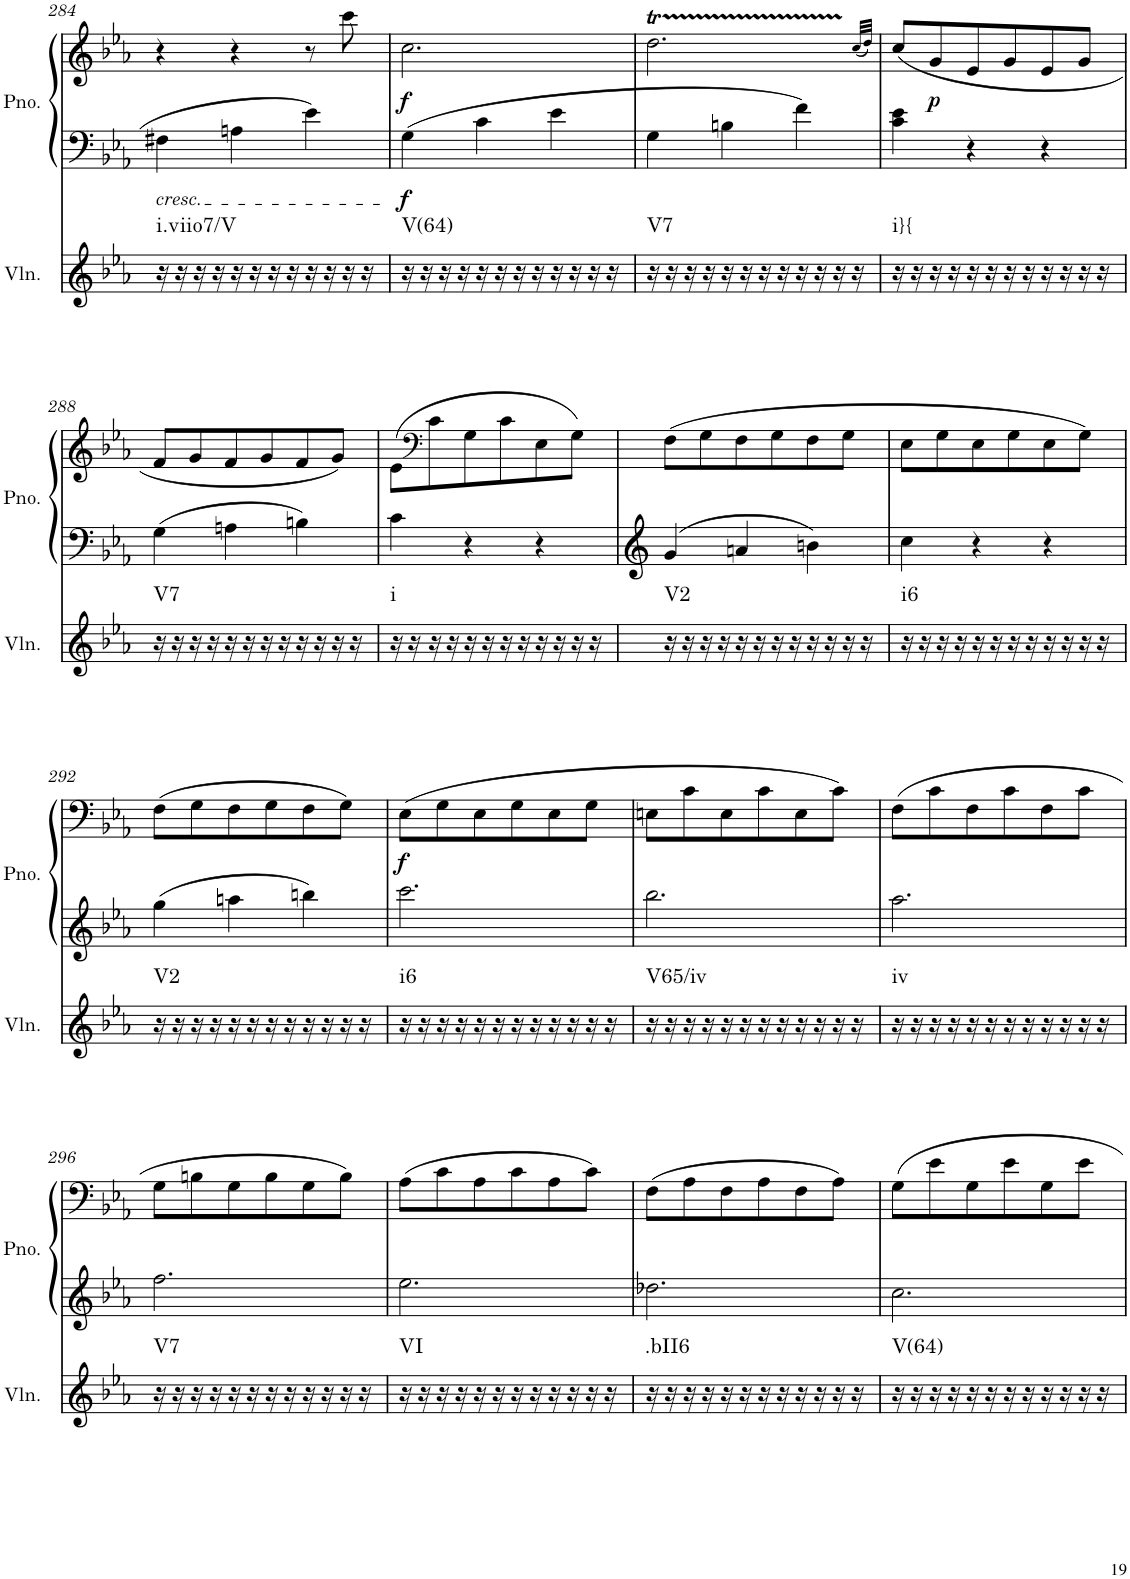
**kern	**harte	**kern	**kern	**dynam
*part2	*part2	*part1	*part1	*part1
*staff3	*	*staff2	*staff1	*staff1/2
*I"Violin	*	*I"Piano	*	*
*I'Vln.	*	*I'Pno.	*	*
!!LO:PB:g=z
*clefG2	*	*clefF4	*clefG2	*
*k[b-e-a-]	*	*k[b-e-a-]	*k[b-e-a-]	*
*M3/4	*	*M3/4	*M3/4	*
=284	=284	=284	=284	=284
!	!LO:H:kt=i.viio7/V	!LO:TX:b:i:t=cresc.	!	!
16r	N	4F#X\	4r	.
16r	.	.	.	.
16r	.	.	.	.
16r	.	.	.	.
16r	.	4An\	4r	.
16r	.	.	.	.
16r	.	.	.	.
16r	.	.	.	.
16r	.	4e-\	8r	.
16r	.	.	.	.
16r	.	.	8ccc\	.
16r	.	.	.	.
=285	=285	=285	=285	=285
!	!	!	!	!LO:DY:b=2
!	!LO:H:kt=V(64)	!	!	!LO:DY:n=1:b
16r	N	4G\	2.cc\	f f
16r	.	.	.	.
16r	.	.	.	.
16r	.	.	.	.
16r	.	4c\	.	.
16r	.	.	.	.
16r	.	.	.	.
16r	.	.	.	.
16r	.	4e-\	.	.
16r	.	.	.	.
16r	.	.	.	.
16r	.	.	.	.
=286	=286	=286	=286	=286
!	!LO:H:kt=V7	!	!	!
16r	N	4G\	2.ddt\	.
16r	.	.	.	.
16r	.	.	.	.
16r	.	.	.	.
16r	.	4Bn\	.	.
16r	.	.	.	.
16r	.	.	.	.
16r	.	.	.	.
16r	.	4f\	.	.
16r	.	.	.	.
16r	.	.	.	.
16r	.	.	.	.
.	.	.	(32qcc/LLL	.
.	.	.	32qdd/JJJ)	.
=287	=287	=287	=287	=287
!	!LO:H:kt=i}{	!	!	!
16r	N	4c\ 4e-\	(8cc/L	.
16r	.	.	.	.
!	!	!	!	!LO:DY:b
16r	.	.	8g/	p
16r	.	.	.	.
16r	.	4r	8e-/	.
16r	.	.	.	.
16r	.	.	8g/	.
16r	.	.	.	.
16r	.	4r	8e-/	.
16r	.	.	.	.
16r	.	.	8g/J	.
16r	.	.	.	.
!!LO:LB:g=z
=288	=288	=288	=288	=288
!	!LO:H:kt=V7	!	!	!
16r	N	4G\	8f/L	.
16r	.	.	.	.
16r	.	.	8g/	.
16r	.	.	.	.
16r	.	4An\	8f/	.
16r	.	.	.	.
16r	.	.	8g/	.
16r	.	.	.	.
16r	.	4Bn\	8f/	.
16r	.	.	.	.
16r	.	.	8g/J)	.
16r	.	.	.	.
=289	=289	=289	=289	=289
!	!LO:H:kt=i	!	!	!
16r	N	4c\	(8e-\L	.
16r	.	.	.	.
*	*	*	*clefF4	*
16r	.	.	8c\	.
16r	.	.	.	.
16r	.	4r	8G\	.
16r	.	.	.	.
16r	.	.	8c\	.
16r	.	.	.	.
16r	.	4r	8E-\	.
16r	.	.	.	.
16r	.	.	8G\J)	.
16r	.	.	.	.
=290	=290	=290	=290	=290
!	!LO:H:kt=V2	!	!	!
16r	N	4g/	(8F\L	.
16r	.	.	.	.
16r	.	.	8G\	.
16r	.	.	.	.
16r	.	4an/	8F\	.
16r	.	.	.	.
16r	.	.	8G\	.
16r	.	.	.	.
16r	.	4bn\	8F\	.
16r	.	.	.	.
16r	.	.	8G\J	.
16r	.	.	.	.
=291	=291	=291	=291	=291
!	!LO:H:kt=i6	!	!	!
16r	N	4cc\	8E-\L	.
16r	.	.	.	.
16r	.	.	8G\	.
16r	.	.	.	.
16r	.	4r	8E-\	.
16r	.	.	.	.
16r	.	.	8G\	.
16r	.	.	.	.
16r	.	4r	8E-\	.
16r	.	.	.	.
16r	.	.	8G\J)	.
16r	.	.	.	.
!!LO:LB:g=z
=292	=292	=292	=292	=292
!	!LO:H:kt=V2	!	!	!
16r	N	4gg\	(8F\L	.
16r	.	.	.	.
16r	.	.	8G\	.
16r	.	.	.	.
16r	.	4aan\	8F\	.
16r	.	.	.	.
16r	.	.	8G\	.
16r	.	.	.	.
16r	.	4bbn\	8F\	.
16r	.	.	.	.
16r	.	.	8G\J)	.
16r	.	.	.	.
=293	=293	=293	=293	=293
!	!LO:H:kt=i6	!	!	!LO:DY:b
16r	N	2.ccc\	(8E-\L	f
16r	.	.	.	.
16r	.	.	8G\	.
16r	.	.	.	.
16r	.	.	8E-\	.
16r	.	.	.	.
16r	.	.	8G\	.
16r	.	.	.	.
16r	.	.	8E-\	.
16r	.	.	.	.
16r	.	.	8G\J	.
16r	.	.	.	.
=294	=294	=294	=294	=294
!	!LO:H:kt=V65/iv	!	!	!
16r	N	2.bb-\	8En\L	.
16r	.	.	.	.
16r	.	.	8c\	.
16r	.	.	.	.
16r	.	.	8E\	.
16r	.	.	.	.
16r	.	.	8c\	.
16r	.	.	.	.
16r	.	.	8E\	.
16r	.	.	.	.
16r	.	.	8c\J)	.
16r	.	.	.	.
=295	=295	=295	=295	=295
!	!LO:H:kt=iv	!	!	!
16r	N	2.aa-\	(8F\L	.
16r	.	.	.	.
16r	.	.	8c\	.
16r	.	.	.	.
16r	.	.	8F\	.
16r	.	.	.	.
16r	.	.	8c\	.
16r	.	.	.	.
16r	.	.	8F\	.
16r	.	.	.	.
16r	.	.	8c\J	.
16r	.	.	.	.
!!LO:LB:g=z
=296	=296	=296	=296	=296
!	!LO:H:kt=V7	!	!	!
16r	N	2.ff\	8G\L	.
16r	.	.	.	.
16r	.	.	8Bn\	.
16r	.	.	.	.
16r	.	.	8G\	.
16r	.	.	.	.
16r	.	.	8B\	.
16r	.	.	.	.
16r	.	.	8G\	.
16r	.	.	.	.
16r	.	.	8B\J)	.
16r	.	.	.	.
=297	=297	=297	=297	=297
!	!LO:H:kt=VI	!	!	!
16r	N	2.ee-\	(8A-\L	.
16r	.	.	.	.
16r	.	.	8c\	.
16r	.	.	.	.
16r	.	.	8A-\	.
16r	.	.	.	.
16r	.	.	8c\	.
16r	.	.	.	.
16r	.	.	8A-\	.
16r	.	.	.	.
16r	.	.	8c\J)	.
16r	.	.	.	.
=298	=298	=298	=298	=298
!	!LO:H:kt=.bII6	!	!	!
16r	N	2.dd-X\	(8F\L	.
16r	.	.	.	.
16r	.	.	8A-\	.
16r	.	.	.	.
16r	.	.	8F\	.
16r	.	.	.	.
16r	.	.	8A-\	.
16r	.	.	.	.
16r	.	.	8F\	.
16r	.	.	.	.
16r	.	.	8A-\J)	.
16r	.	.	.	.
=299	=299	=299	=299	=299
!	!LO:H:kt=V(64)	!	!	!
16r	N	2.cc\	8G\L	.
16r	.	.	.	.
16r	.	.	8e-\	.
16r	.	.	.	.
16r	.	.	8G\	.
16r	.	.	.	.
16r	.	.	8e-\	.
16r	.	.	.	.
16r	.	.	8G\	.
16r	.	.	.	.
16r	.	.	8e-\J	.
16r	.	.	.	.
=	=	=	=	=
*-	*-	*-	*-	*-
